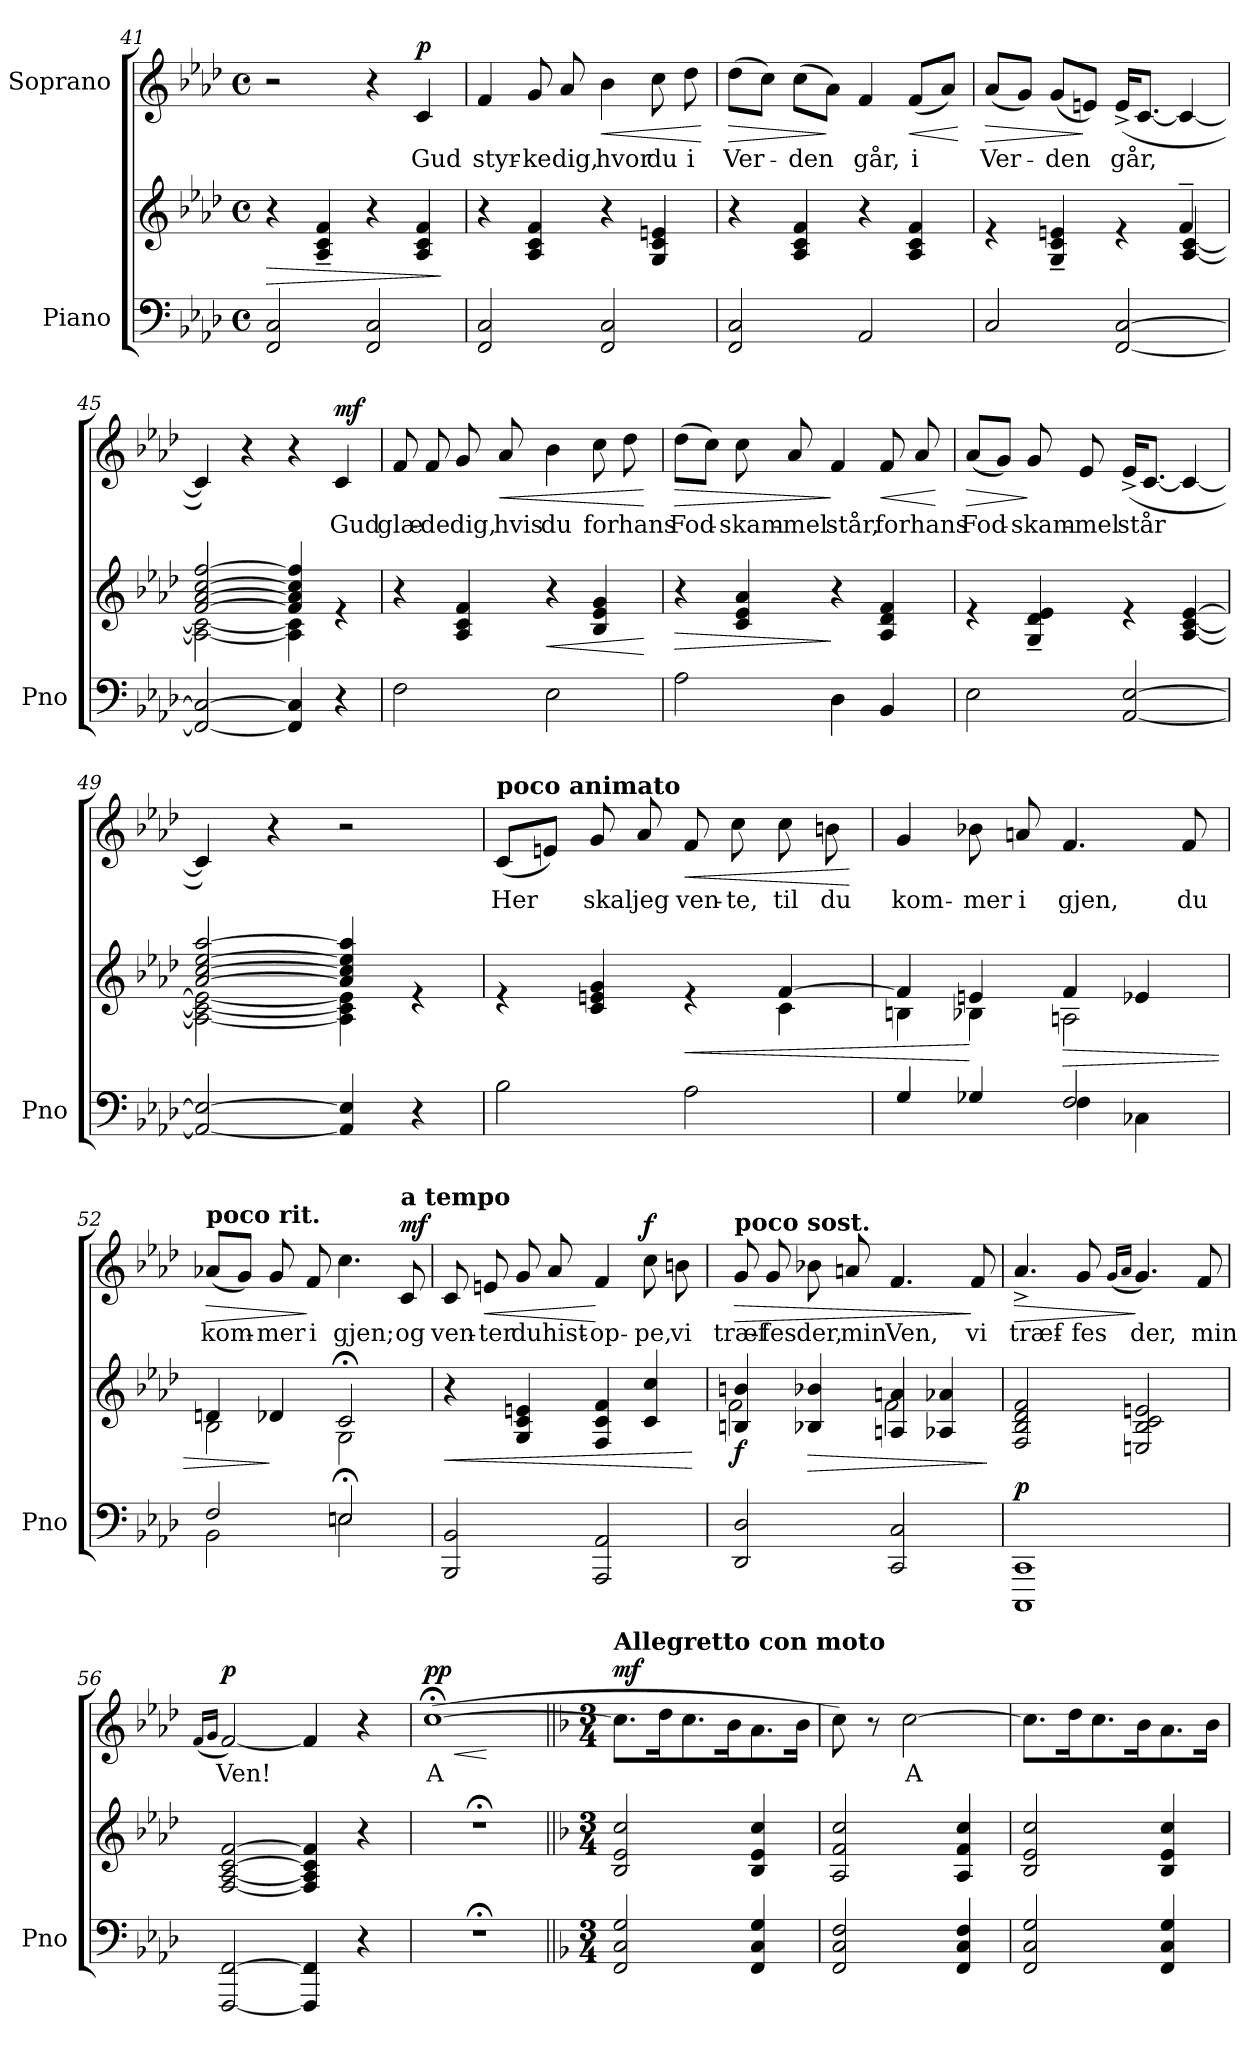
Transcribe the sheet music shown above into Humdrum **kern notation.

**kern	**kern	**dynam	**kern	**text	**dynam
*part2	*part2	*part2	*part1	*part1	*part1
*staff3	*staff2	*staff2/3	*staff1	*staff1	*staff1
*I"Piano	*	*	*I"Soprano	*	*
*I'Pno	*	*	*	*	*
*clefF4	*clefG2	*	*clefG2	*	*
*k[b-e-a-d-]	*k[b-e-a-d-]	*	*k[b-e-a-d-]	*	*
*M4/4	*M4/4	*	*M4/4	*	*
*met(c)	*met(c)	*	*met(c)	*	*
=41	=41	=41	=41	=41	=41
!	!	!LO:HP:b	!	!	!
2FF/ 2C/	4r	>	2r	.	.
.	4A-/~ 4c/~ 4f/~	.	.	.	.
2FF/ 2C/	4r	.	4r	.	.
!	!	!	!	!	!LO:DY:a
.	4A-/ 4c/ 4f/	.	4c/	Gud	p
.	.	]	.	.	.
=42	=42	=42	=42	=42	=42
2FF/ 2C/	4r	.	4f/	styr-	.
.	4A-/ 4c/ 4f/	.	8g/	-ke	.
.	.	.	8a-/	dig,	.
!	!	!	!	!	!LO:HP:b
2FF/ 2C/	4r	.	4b-\	hvor	<
.	4G/ 4c/ 4en/	.	8cc\	du	.
.	.	.	8dd-\	i	.
.	.	.	.	.	[
=43	=43	=43	=43	=43	=43
!	!	!	!	!	!LO:HP:b
2FF/ 2C/	4r	.	(8dd-\L	Ver-	>
.	.	.	8cc\J)	.	.
.	4A-/ 4c/ 4f/	.	(8cc\L	-den	.
.	.	.	8a-\J)	.	]
2AA-/	4r	.	4f/	går,	.
!	!	!	!	!	!LO:HP:b
.	4A-/ 4c/ 4f/	.	(8f/L	i	<
.	.	.	8a-/J)	.	.
.	.	.	.	.	[
!!LO:LB:g=z
=44	=44	=44	=44	=44	=44
*	*^	*	*	*	*
!	!	!	!	!	!	!LO:HP:b
2C/	4re	2.ryy	.	(8a-/L	Ver-	>
.	.	.	.	8g/J)	.	.
.	4G/~ 4c/~ 4en/~	.	.	(8g/L	-den	.
.	.	.	.	8en/J)	.	]
[2FF/ [2C/	4re	.	.	(>16e^/KL	går,	.
.	.	.	.	[8.c/J	.	.
.	4f~/	[4A-/ [4c/	.	4c/_	.	.
=45	=45	=45	=45	=45	=45	=45
2FF/_ 2C/_	[2f/ [2a-/ [2cc/ [2ff/	2A-\_ 2c\_	.	4c/])	.	.
.	.	.	.	4r	.	.
4FF/] 4C/]	4f/] 4a-/] 4cc/] 4ff/]	4A-\] 4c\]	.	4r	.	.
!	!	!	!	!	!	!LO:DY:a
4r	4re	4ryy	.	4c/	Gud	mf
*	*v	*v	*	*	*	*
=46	=46	=46	=46	=46	=46
2F\	4r	.	8f/	glæ-	.
.	.	.	8f/	-de	.
.	4A-/ 4c/ 4f/	.	8g/	dig,	.
!	!	!	!	!	!LO:HP:b
.	.	.	8a-/	hvis	<
!	!	!LO:HP:b	!	!	!
2E-\	4r	<	4b-\	du	.
.	4B-/ 4e-/ 4g/	.	8cc\	for	.
.	.	.	8dd-\	hans	.
.	.	[	.	.	[
!!LO:LB:g=z
=47	=47	=47	=47	=47	=47
!	!	!LO:HP:b	!	!	!LO:HP:b
2A-\	4r	>	(8dd-\L	Fod-	>
.	.	.	8cc\J)	.	.
.	4c/ 4e-/ 4a-/	.	8cc\	-skam-	.
.	.	.	8a-/	-mel	.
4D-\	4r	]	4f/	står,	]
!	!	!	!	!	!LO:HP:b
4BB-/	4A-/ 4d-/ 4f/	.	8f/	for	<
.	.	.	8a-/	hans	.
.	.	.	.	.	[
!!LO:PB:g=z
=48	=48	=48	=48	=48	=48
*	*^	*	*	*	*
!	!	!	!	!	!	!LO:HP:b
2E-\	4re	2.ryy	.	(8a-/L	Fod-	>
.	.	.	.	8g/J)	.	.
.	4G/~ 4d-/~ 4e-/~	.	.	8g/	-skam-	]
.	.	.	.	8e-/	-mel	.
[2AA-/ [2E-/	4re	.	.	(>16e-^/KL	står	.
.	.	.	.	[8.c/J	.	.
.	4ryy	[4A-/ [4c/ [4e-/	.	4c/_	.	.
=49	=49	=49	=49	=49	=49	=49
2AA-/_ 2E-/_	[2a-/ [2cc/ [2ee-/ [2aa-/	2A-\_ 2c\_ 2e-\_	.	4c/])	.	.
.	.	.	.	4r	.	.
4AA-/] 4E-/]	4a-/] 4cc/] 4ee-/] 4aa-/]	4A-\] 4c\] 4e-\]	.	2r	.	.
4r	4re	4ryy	.	.	.	.
=50	=50	=50	=50	=50	=50	=50
!	!	!	!	!LO:TX:a:B:t=poco animato	!	!
!	!	!	!LO:DY:b	!	!	!
2B-\	4re	2.ryy	other-dynamics	(8c/L	Her	.
.	.	.	.	8en/J)	.	.
.	4c/ 4en/ 4g/	.	.	8g/	skal	.
.	.	.	.	8a-/	jeg	.
!	!	!	!LO:HP:b	!	!	!LO:HP:b
2A-\	4re	.	<	8f/	ven-	<
.	.	.	.	8cc\	-te,	.
.	[4f/	4c\	.	8cc\	til	.
.	.	.	.	8bn\	du	.
*	*v	*v	*	*	*	*
.	.	.	.	.	[
=51	=51	=51	=51	=51	=51
*^	*^	*	*	*	*
4G/	2ryy	4f/]	4Bn\	.	4g/	kom-	.
4G-X/	.	4en/	4B-X\	[	8b-X\	-mer	.
.	.	.	.	.	8an/	i	.
!	!	!	!	!LO:HP:b	!	!	!
2F/	4F\	4f/	2An\	>	4.f/	gjen,	.
.	4C-X\	4e-X/	.	.	.	.	.
.	.	.	.	.	8f/	du	.
!!LO:LB:g=z
=52	=52	=52	=52	=52	=52	=52	=52
!	!	!	!	!	!LO:TX:a:B:t=poco rit.	!	!
!	!	!	!	!	!	!	!LO:HP:b
2F/	2BB-\	4dn/	2B-\	.	(8a-X/L	kom-	>
.	.	.	.	.	8g/J)	.	.
.	.	4d-X/	.	]	8g/	-mer	.
*	*	*	*	*	*MM60	*	*
.	.	.	.	.	8f/	i	]
2En;/	2E\	2c;</	2G\	.	4.cc\	gjen;	.
!	!	!	!	!	!LO:TX:a:B:t=a tempo	!	!
!	!	!	!	!	!	!	!LO:DY:a
.	.	.	.	.	8c/	og	mf
*v	*v	*	*	*	*	*	*
*	*v	*v	*	*	*	*
=53	=53	=53	=53	=53	=53
!	!	!LO:HP:b	!	!	!
2BBB-/ 2BB-/	4r	<	8c/	ven-	.
!	!	!	!	!	!LO:HP:b
.	.	.	8en/	-ter	<
.	4G/ 4c/ 4en/	.	8g/	du	.
.	.	.	8a-/	hist-	.
2AAA-/ 2AA-/	4F/ 4c/ 4f/	.	4f/	-op-	[
!	!	!	!	!	!LO:DY:a
.	4c/ 4cc/	.	8cc\	-pe,	f
.	.	.	8bn\	vi	.
.	.	[	.	.	.
=54	=54	=54	=54	=54	=54
*	*^	*	*	*	*
!	!	!	!	!LO:TX:a:B:t=poco sost.	!	!
!	!	!	!LO:DY:b	!	!	!LO:HP:b
2DD-/ 2D-/	4Bn/ 4bn/	2f\	f	8g/	træf-	>
.	.	.	.	8g/	-fes	.
!	!	!	!LO:HP:b	!	!	!
.	4B-X/ 4b-X/	.	>	8b-X\	der,	.
.	.	.	.	8an/	min	.
2CC/ 2C/	4An/ 4an/	2f\	.	4.f/	Ven,	.
.	4A-X/ 4a-X/	.	.	.	.	.
.	.	.	.	8f/	vi	]
*	*v	*v	*	*	*	*
.	.	]	.	.	.
!!LO:LB:g=z
=55	=55	=55	=55	=55	=55
!	!	!LO:DY:a=2	!	!	!LO:HP:b
1CCC 1CC	2F/ 2B-/ 2d-/ 2f/	p	4.a-^/	træf-	>
.	.	.	8g/	-fes	.
.	.	.	(16qg/LL	.	.
.	.	.	16qa-/JJ	.	.
.	2En/ 2B-/ 2c/ 2en/	.	4.g/)	der,	]
.	.	.	8f/	min	.
=56	=56	=56	=56	=56	=56
.	.	.	(16qf/LL	.	.
.	.	.	16qg/JJ	.	.
!	!	!	!	!	!LO:DY:a
[2FFF/ [2FF/	[2F/ [2A-/ [2c/ [2f/	.	[2f/)	Ven!	p
4FFF/] 4FF/]	4F/] 4A-/] 4c/] 4f/]	.	4f/]	.	.
4r	4r	.	4r	.	.
=57	=57	=57	=57	=57	=57
!	!	!	!	!	!LO:HP:b
!	!	!	!	!	!LO:HP:n=1:b
!	!	!	!	!	!LO:DY:n=1:a
1r;<	1r;<	.	([1cc;<	A	< > pp
.	.	.	.	.	[
=58||	=58||	=58||	=58||	=58||	=58||
*k[b-]	*k[b-]	*	*k[b-]	*	*
*M3/4	*M3/4	*	*M3/4	*	*
!	!	!	!LO:TX:a:B:t=Allegretto con moto	!	!
!	!	!LO:DY:a=2	!	!	!LO:DY:b
2FF/ 2C/ 2G/	2B-/ 2e/ 2cc/	other-dynamics	8.cc\L]	.	mf
.	.	.	16dd\K	.	]
.	.	.	8.cc\	.	.
.	.	.	16b-\K	.	.
4FF/ 4C/ 4G/	4B-/ 4e/ 4cc/	.	8.a\	.	.
.	.	.	16b-\Jk	.	.
=59	=59	=59	=59	=59	=59
2FF/ 2C/ 2F/	2A/ 2f/ 2cc/	.	8cc\)	.	.
.	.	.	8r	.	.
.	.	.	[2cc\	A	.
4FF/ 4C/ 4F/	4A/ 4f/ 4cc/	.	.	.	.
!!LO:LB:g=z
=60	=60	=60	=60	=60	=60
2FF/ 2C/ 2G/	2B-/ 2e/ 2cc/	.	8.cc\L]	.	.
.	.	.	16dd\K	.	.
.	.	.	8.cc\	.	.
.	.	.	16b-\K	.	.
4FF/ 4C/ 4G/	4B-/ 4e/ 4cc/	.	8.a\	.	.
.	.	.	16b-\Jk	.	.
=	=	=	=	=	=
*-	*-	*-	*-	*-	*-
